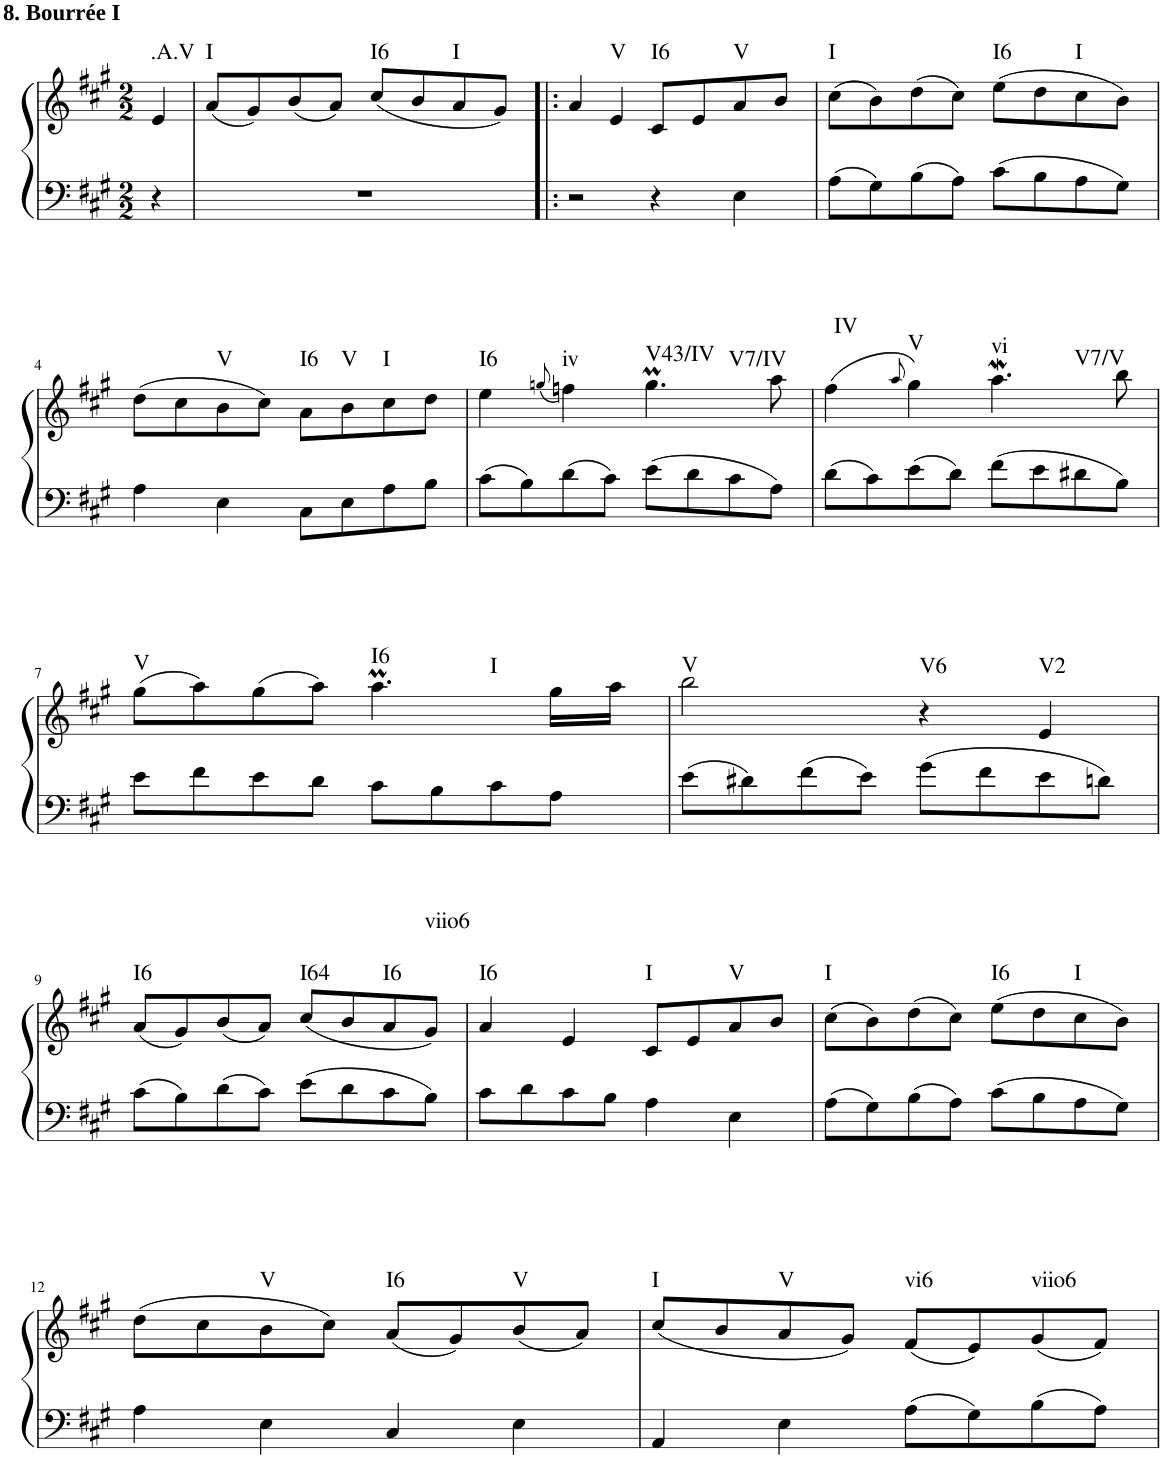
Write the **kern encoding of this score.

**kern	**kern	**harte
*part1	*part1	*part1
*staff2	*staff1	*
*I"unbenannt1	*	*
*clefF4	*clefG2	*
*k[f#c#g#]	*k[f#c#g#]	*
*M2/2	*M2/2	*
=	=	=
!	!LO:TX:a:B:t=8. Bourrée I	!LO:H:kt=.A.V
4r	4e/	N
=1	=1	=1
!	!	!LO:H:kt=I
1r	(8a/L	N
.	8g#/)	.
.	(8b/	.
.	8a/J)	.
!	!	!LO:H:kt=I6
.	(8cc#/L	N
.	8b/	.
!	!	!LO:H:kt=I
.	8a/	N
.	8g#/J)	.
=2!|:	=2!|:	=2!|:
2r	4a/	.
!	!	!LO:H:kt=V
.	4e/	N
!	!	!LO:H:kt=I6
4r	8c#/L	N
.	8e/	.
!	!	!LO:H:kt=V
4E\	8a/	N
.	8b/J	.
=3	=3	=3
!	!	!LO:H:kt=I
8A\L	(8cc#\L	N
8G#\	8b\)	.
8B\	(8dd\	.
8A\J	8cc#\J)	.
!	!	!LO:H:kt=I6
8c#\L	(8ee\L	N
8B\	8dd\	.
!	!	!LO:H:kt=I
8A\	8cc#\	N
8G#\J	8b\J)	.
!!LO:LB:g=z
=4	=4	=4
4A\	(8dd\L	.
.	8cc#\	.
!	!	!LO:H:kt=V
4E\	8b\	N
.	8cc#\J)	.
!	!	!LO:H:kt=I6
8C#\L	8a\L	N
!	!	!LO:H:kt=V
8E\	8b\	N
!	!	!LO:H:kt=I
8A\	8cc#\	N
8B\J	8dd\J	.
=5	=5	=5
!	!	!LO:H:kt=I6
8c#\L	4ee\	N
8B\	.	.
.	(8qggn/	.
!	!	!LO:H:kt=iv
8d\	4ffn\)	N
8c#\J	.	.
!	!	!LO:H:n=1:kt=V43/IV
!	!	!LO:H:n=2:kt=V7/IV
8e\L	4.ggM\	N N
8d\	.	.
8c#\	.	.
8A\J	8aa\	.
=6	=6	=6
!	!	!LO:H:kt=IV
8d\L	(4ff#\	N
8c#\	.	.
.	8qaa/	.
!	!	!LO:H:kt=V
8e\	4gg#\)	N
8d\J	.	.
!	!	!LO:H:n=1:kt=vi
!	!	!LO:H:n=2:kt=V7/V
8f#\L	4.aaw\	N N
8e\	.	.
8d#X\	.	.
8B\J	8bb\	.
!!LO:LB:g=z
=7	=7	=7
!	!	!LO:H:kt=V
8e\L	(8gg#\L	N
8f#\	8aa\)	.
8e\	(8gg#\	.
8d\J	8aa\J)	.
!	!	!LO:H:n=1:kt=I6
!	!	!LO:H:n=2:kt=I
8c#\L	4.aaM\	N N
8B\	.	.
8c#\	.	.
8A\J	16gg#\LL	.
.	16aa\JJ	.
=8	=8	=8
!	!	!LO:H:kt=V
8e\L	2bb\	N
8d#X\	.	.
8f#\	.	.
8e\J	.	.
!	!	!LO:H:kt=V6
8g#\L	4r	N
8f#\	.	.
!	!	!LO:H:kt=V2
8e\	4e/	N
8dn\J	.	.
!!LO:LB:g=z
=9	=9	=9
!	!	!LO:H:kt=I6
8c#\L	(8a/L	N
8B\	8g#/)	.
8d\	(8b/	.
8c#\J	8a/J)	.
!	!	!LO:H:kt=I64
8e\L	(8cc#/L	N
8d\	8b/	.
!	!	!LO:H:kt=I6
8c#\	8a/	N
!	!	!LO:H:kt=viio6
8B\J	8g#/J)	N
=10	=10	=10
!	!	!LO:H:kt=I6
8c#\L	4a/	N
8d\	.	.
8c#\	4e/	.
8B\J	.	.
!	!	!LO:H:kt=I
4A\	8c#/L	N
.	8e/	.
!	!	!LO:H:kt=V
4E\	8a/	N
.	8b/J	.
=11	=11	=11
!	!	!LO:H:kt=I
8A\L	(8cc#\L	N
8G#\	8b\)	.
8B\	(8dd\	.
8A\J	8cc#\J)	.
!	!	!LO:H:kt=I6
8c#\L	(8ee\L	N
8B\	8dd\	.
!	!	!LO:H:kt=I
8A\	8cc#\	N
8G#\J	8b\J)	.
!!LO:LB:g=z
=12	=12	=12
4A\	(8dd\L	.
.	8cc#\	.
!	!	!LO:H:kt=V
4E\	8b\	N
.	8cc#\J)	.
!	!	!LO:H:kt=I6
4C#/	(8a/L	N
.	8g#/)	.
!	!	!LO:H:kt=V
4E\	(8b/	N
.	8a/J)	.
=13	=13	=13
!	!	!LO:H:kt=I
4AA/	(8cc#/L	N
.	8b/	.
!	!	!LO:H:kt=V
4E\	8a/	N
.	8g#/J)	.
!	!	!LO:H:kt=vi6
8A\L	(8f#/L	N
8G#\	8e/)	.
!	!	!LO:H:kt=viio6
8B\	(8g#/	N
8A\J	8f#/J)	.
=	=	=
*-	*-	*-
